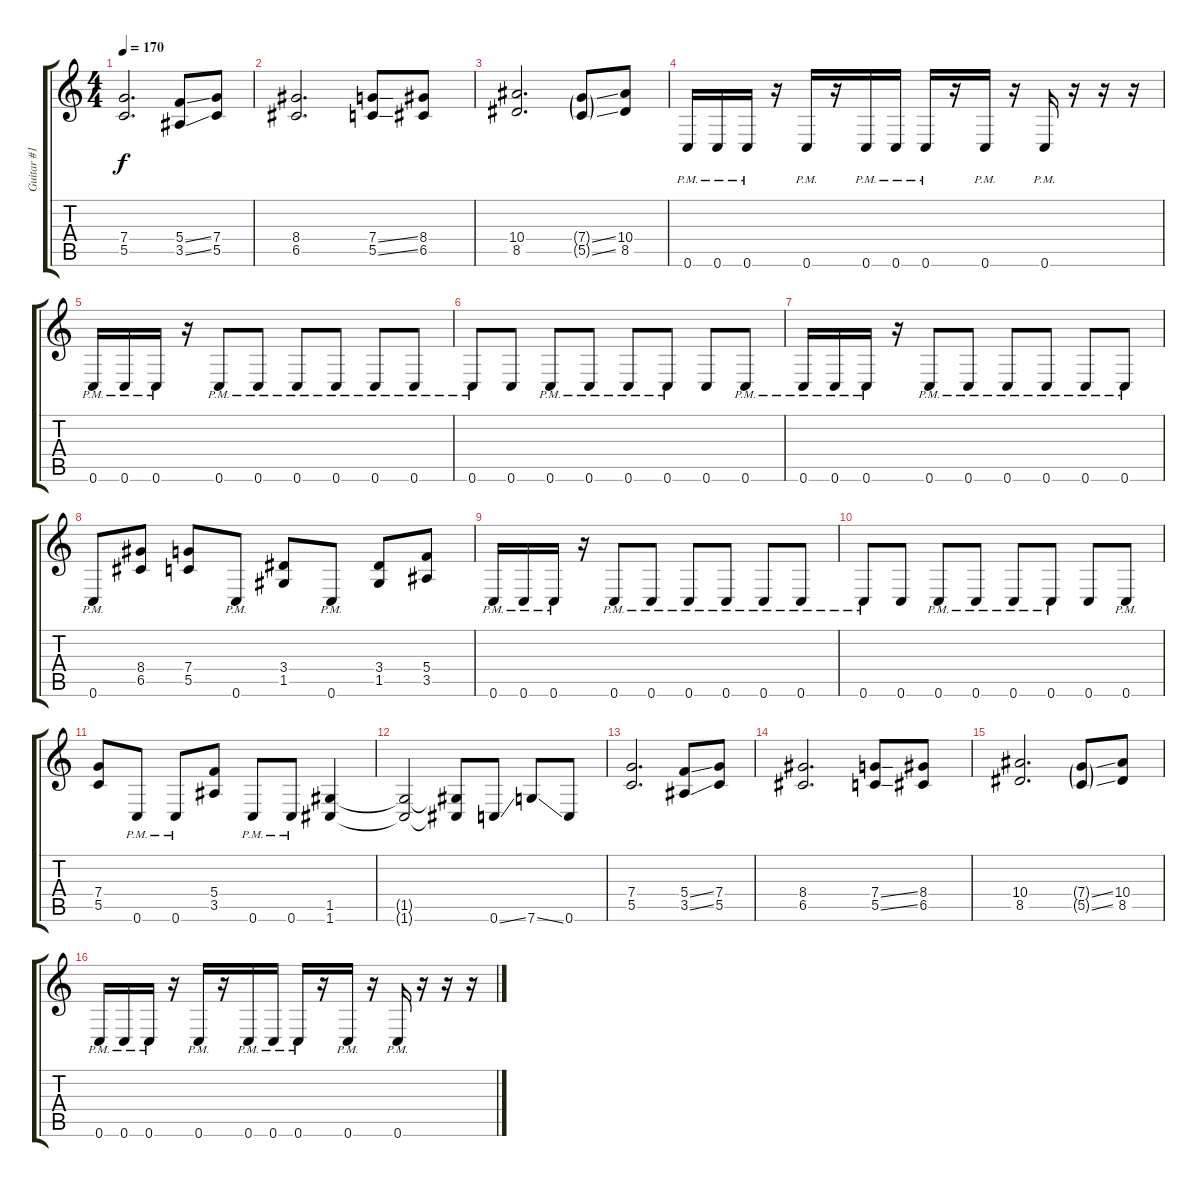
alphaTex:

\track ("Guitar #1 [Rob McCarthy]" "Guitar #1 ") {instrument distortionguitar}
\staff {score tabs}
\tuning (D4 A3 F3 C3 G2 C2) {hide}
\ts (4 4)
\tempo 170
\clef g2
\ks c
(7.4 5.5).2{d dy f} (5.4{ss} 3.5{ss}).8 (7.4 5.5).8 |
(8.4 6.5).2{d} (7.4{ss} 5.5{ss}).8 (8.4 6.5).8 |
(10.4 8.5).2{d} (7.4{ss g} 5.5{ss g}).8 (10.4 8.5).8 |
0.6{pm}.16 0.6{pm}.16 0.6{pm}.16 r.16 0.6{pm}.16 r.16 0.6{pm}.16 0.6{pm}.16 0.6{pm}.16 r.16 0.6{pm}.16 r.16 0.6{pm}.16 r.16 r.16 r.16 |
0.6{pm}.16 0.6{pm}.16 0.6{pm}.16 r.16 0.6{pm}.8 0.6{pm}.8 0.6{pm}.8 0.6{pm}.8 0.6{pm}.8 0.6{pm}.8 |
0.6{pm}.8 0.6.8 0.6{pm}.8 0.6{pm}.8 0.6{pm}.8 0.6{pm}.8 0.6.8 0.6{pm}.8 |
0.6{pm}.16 0.6{pm}.16 0.6{pm}.16 r.16 0.6{pm}.8 0.6{pm}.8 0.6{pm}.8 0.6{pm}.8 0.6{pm}.8 0.6{pm}.8 |
0.6{pm}.8 (8.4 6.5).8 (7.4 5.5).8 0.6{pm}.8 (3.4 1.5).8 0.6{pm}.8 (3.4 1.5).8 (5.4 3.5).8 |
0.6{pm}.16 0.6{pm}.16 0.6{pm}.16 r.16 0.6{pm}.8 0.6{pm}.8 0.6{pm}.8 0.6{pm}.8 0.6{pm}.8 0.6{pm}.8 |
0.6{pm}.8 0.6.8 0.6{pm}.8 0.6{pm}.8 0.6{pm}.8 0.6{pm}.8 0.6.8 0.6{pm}.8 |
(7.4 5.5).8 0.6{pm}.8 0.6{pm}.8 (5.4 3.5).8 0.6{pm}.8 0.6{pm}.8 (1.5 1.6).4 |
(1.5{t} 1.6{t}).2 (1.5{t} 1.6{t}).8 0.6{ss}.8 7.6{ss}.8 0.6.8 |
(7.4 5.5).2{d} (5.4{ss} 3.5{ss}).8 (7.4 5.5).8 |
(8.4 6.5).2{d} (7.4{ss} 5.5{ss}).8 (8.4 6.5).8 |
(10.4 8.5).2{d} (7.4{ss g} 5.5{ss g}).8 (10.4 8.5).8 |
0.6{pm}.16 0.6{pm}.16 0.6{pm}.16 r.16 0.6{pm}.16 r.16 0.6{pm}.16 0.6{pm}.16 0.6{pm}.16 r.16 0.6{pm}.16 r.16 0.6{pm}.16 r.16 r.16 r.16
